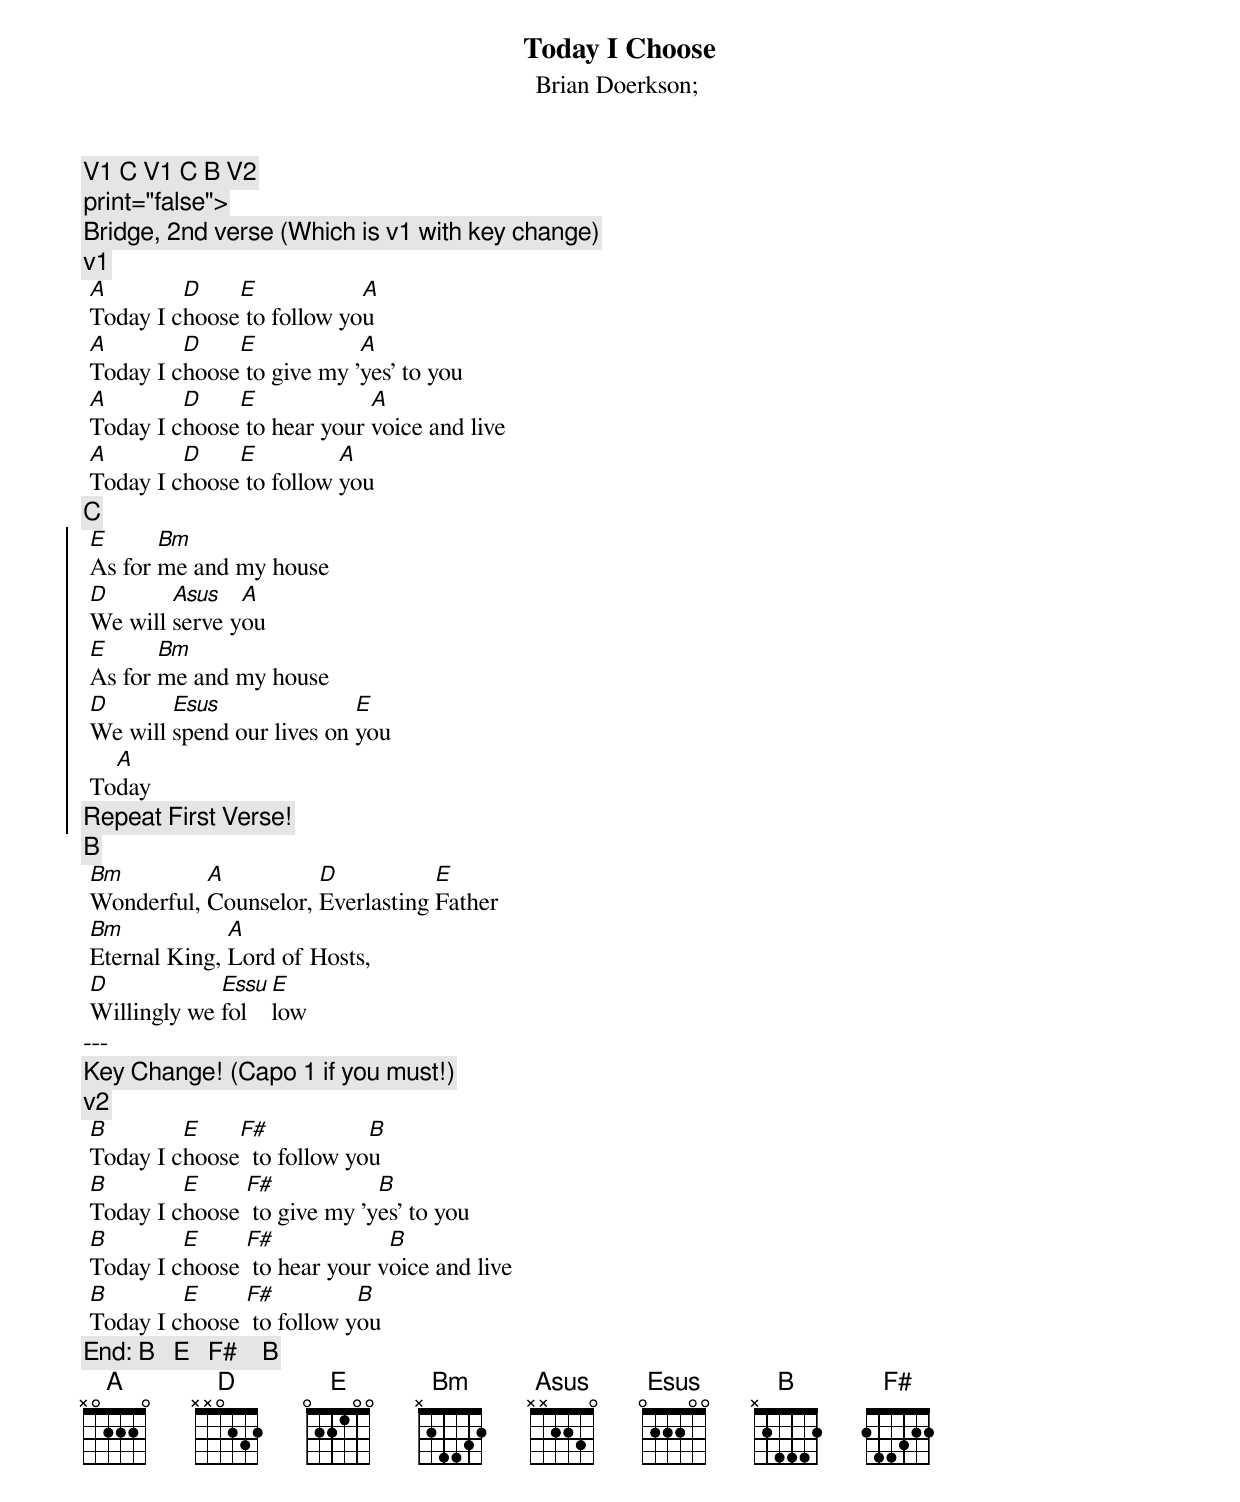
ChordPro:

{title:Today I Choose}
{subtitle:Brian Doerkson}
{subtitle:}
{comment:V1 C V1 C B V2}
{comment:}
{comment:print="false">}
{comment:Bridge, 2nd verse (Which is v1 with key change)}
{comment:v1}
 [A]Today I c[D]hoose[E] to follow yo[A]u
 [A]Today I c[D]hoose[E] to give my '[A]yes' to you
 [A]Today I c[D]hoose[E] to hear your [A]voice and live
 [A]Today I c[D]hoose[E] to follow [A]you
{comment:C}
{soc}
 [E]As for [Bm]me and my house
 [D]We will [Asus]serve y[A]ou
 [E]As for [Bm]me and my house
 [D]We will [Esus]spend our lives on [E]you
 To[A]day
{comment:Repeat First Verse!}
{eoc}
{comment:B}
 [Bm]Wonderful, [A]Counselor, [D]Everlasting [E]Father
 [Bm]Eternal King, [A]Lord of Hosts,
 [D]Willingly we [Essu]fol  [E]low
---
{comment:}
{comment:}
{comment:}
{comment:}
{comment:}
{comment:Key Change! (Capo 1 if you must!)}
{comment:v2}
 [B]Today I c[E]hoose[F#]  to follow yo[B]u
 [B]Today I c[E]hoose [F#] to give my 'y[B]es' to you
 [B]Today I c[E]hoose [F#] to hear your v[B]oice and live
 [B]Today I c[E]hoose [F#] to follow y[B]ou
{comment:}
{comment:End: B   E   F#    B}
